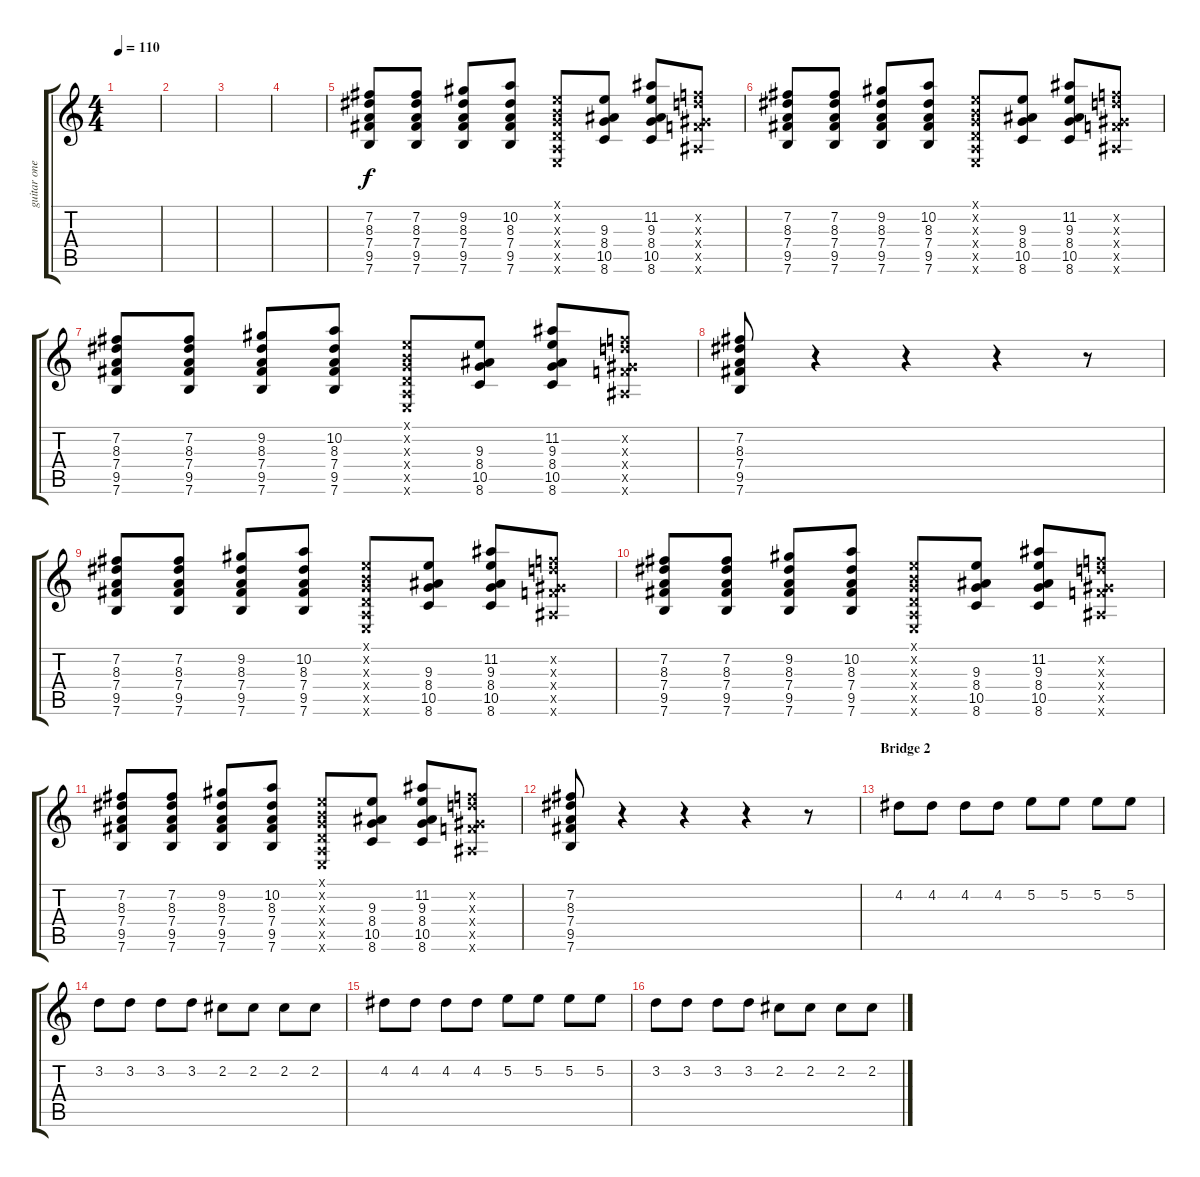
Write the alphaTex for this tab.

\track ("guitar one" "guitar one") {instrument overdrivenguitar}
\staff {score tabs}
\tuning (E4 B3 G3 D3 A2 E2) {hide}
\ts (4 4)
\tempo 110
\clef g2
\ks c
|
|
|
|
(7.2 8.3 7.4 9.5 7.6).8 (7.2 8.3 7.4 9.5 7.6).8 (9.2 8.3 7.4 9.5 7.6).8 (10.2 8.3 7.4 9.5 7.6).8 (0.1{x} 0.2{x} 0.3{x} 0.4{x} 0.5{x} 0.6{x}).8 (9.3 8.4 10.5 8.6).8 (11.2 9.3 8.4 10.5 8.6).8 (6.2{x} 7.3{x} 6.4{x} 8.5{x} 6.6{x}).8 |
(7.2 8.3 7.4 9.5 7.6).8 (7.2 8.3 7.4 9.5 7.6).8 (9.2 8.3 7.4 9.5 7.6).8 (10.2 8.3 7.4 9.5 7.6).8 (0.1{x} 0.2{x} 0.3{x} 0.4{x} 0.5{x} 0.6{x}).8 (9.3 8.4 10.5 8.6).8 (11.2 9.3 8.4 10.5 8.6).8 (6.2{x} 7.3{x} 6.4{x} 8.5{x} 6.6{x}).8 |
(7.2 8.3 7.4 9.5 7.6).8 (7.2 8.3 7.4 9.5 7.6).8 (9.2 8.3 7.4 9.5 7.6).8 (10.2 8.3 7.4 9.5 7.6).8 (0.1{x} 0.2{x} 0.3{x} 0.4{x} 0.5{x} 0.6{x}).8 (9.3 8.4 10.5 8.6).8 (11.2 9.3 8.4 10.5 8.6).8 (6.2{x} 7.3{x} 6.4{x} 8.5{x} 6.6{x}).8 |
(7.2 8.3 7.4 9.5 7.6).8 r.4 r.4 r.4 r.8 |
(7.2 8.3 7.4 9.5 7.6).8 (7.2 8.3 7.4 9.5 7.6).8 (9.2 8.3 7.4 9.5 7.6).8 (10.2 8.3 7.4 9.5 7.6).8 (0.1{x} 0.2{x} 0.3{x} 0.4{x} 0.5{x} 0.6{x}).8 (9.3 8.4 10.5 8.6).8 (11.2 9.3 8.4 10.5 8.6).8 (6.2{x} 7.3{x} 6.4{x} 8.5{x} 6.6{x}).8 |
(7.2 8.3 7.4 9.5 7.6).8 (7.2 8.3 7.4 9.5 7.6).8 (9.2 8.3 7.4 9.5 7.6).8 (10.2 8.3 7.4 9.5 7.6).8 (0.1{x} 0.2{x} 0.3{x} 0.4{x} 0.5{x} 0.6{x}).8 (9.3 8.4 10.5 8.6).8 (11.2 9.3 8.4 10.5 8.6).8 (6.2{x} 7.3{x} 6.4{x} 8.5{x} 6.6{x}).8 |
(7.2 8.3 7.4 9.5 7.6).8 (7.2 8.3 7.4 9.5 7.6).8 (9.2 8.3 7.4 9.5 7.6).8 (10.2 8.3 7.4 9.5 7.6).8 (0.1{x} 0.2{x} 0.3{x} 0.4{x} 0.5{x} 0.6{x}).8 (9.3 8.4 10.5 8.6).8 (11.2 9.3 8.4 10.5 8.6).8 (6.2{x} 7.3{x} 6.4{x} 8.5{x} 6.6{x}).8 |
(7.2 8.3 7.4 9.5 7.6).8 r.4 r.4 r.4 r.8 |
\section ("" "Bridge 2")
4.2.8 4.2.8 4.2.8 4.2.8 5.2.8 5.2.8 5.2.8 5.2.8 |
3.2.8 3.2.8 3.2.8 3.2.8 2.2.8 2.2.8 2.2.8 2.2.8 |
4.2.8 4.2.8 4.2.8 4.2.8 5.2.8 5.2.8 5.2.8 5.2.8 |
3.2.8 3.2.8 3.2.8 3.2.8 2.2.8 2.2.8 2.2.8 2.2.8
